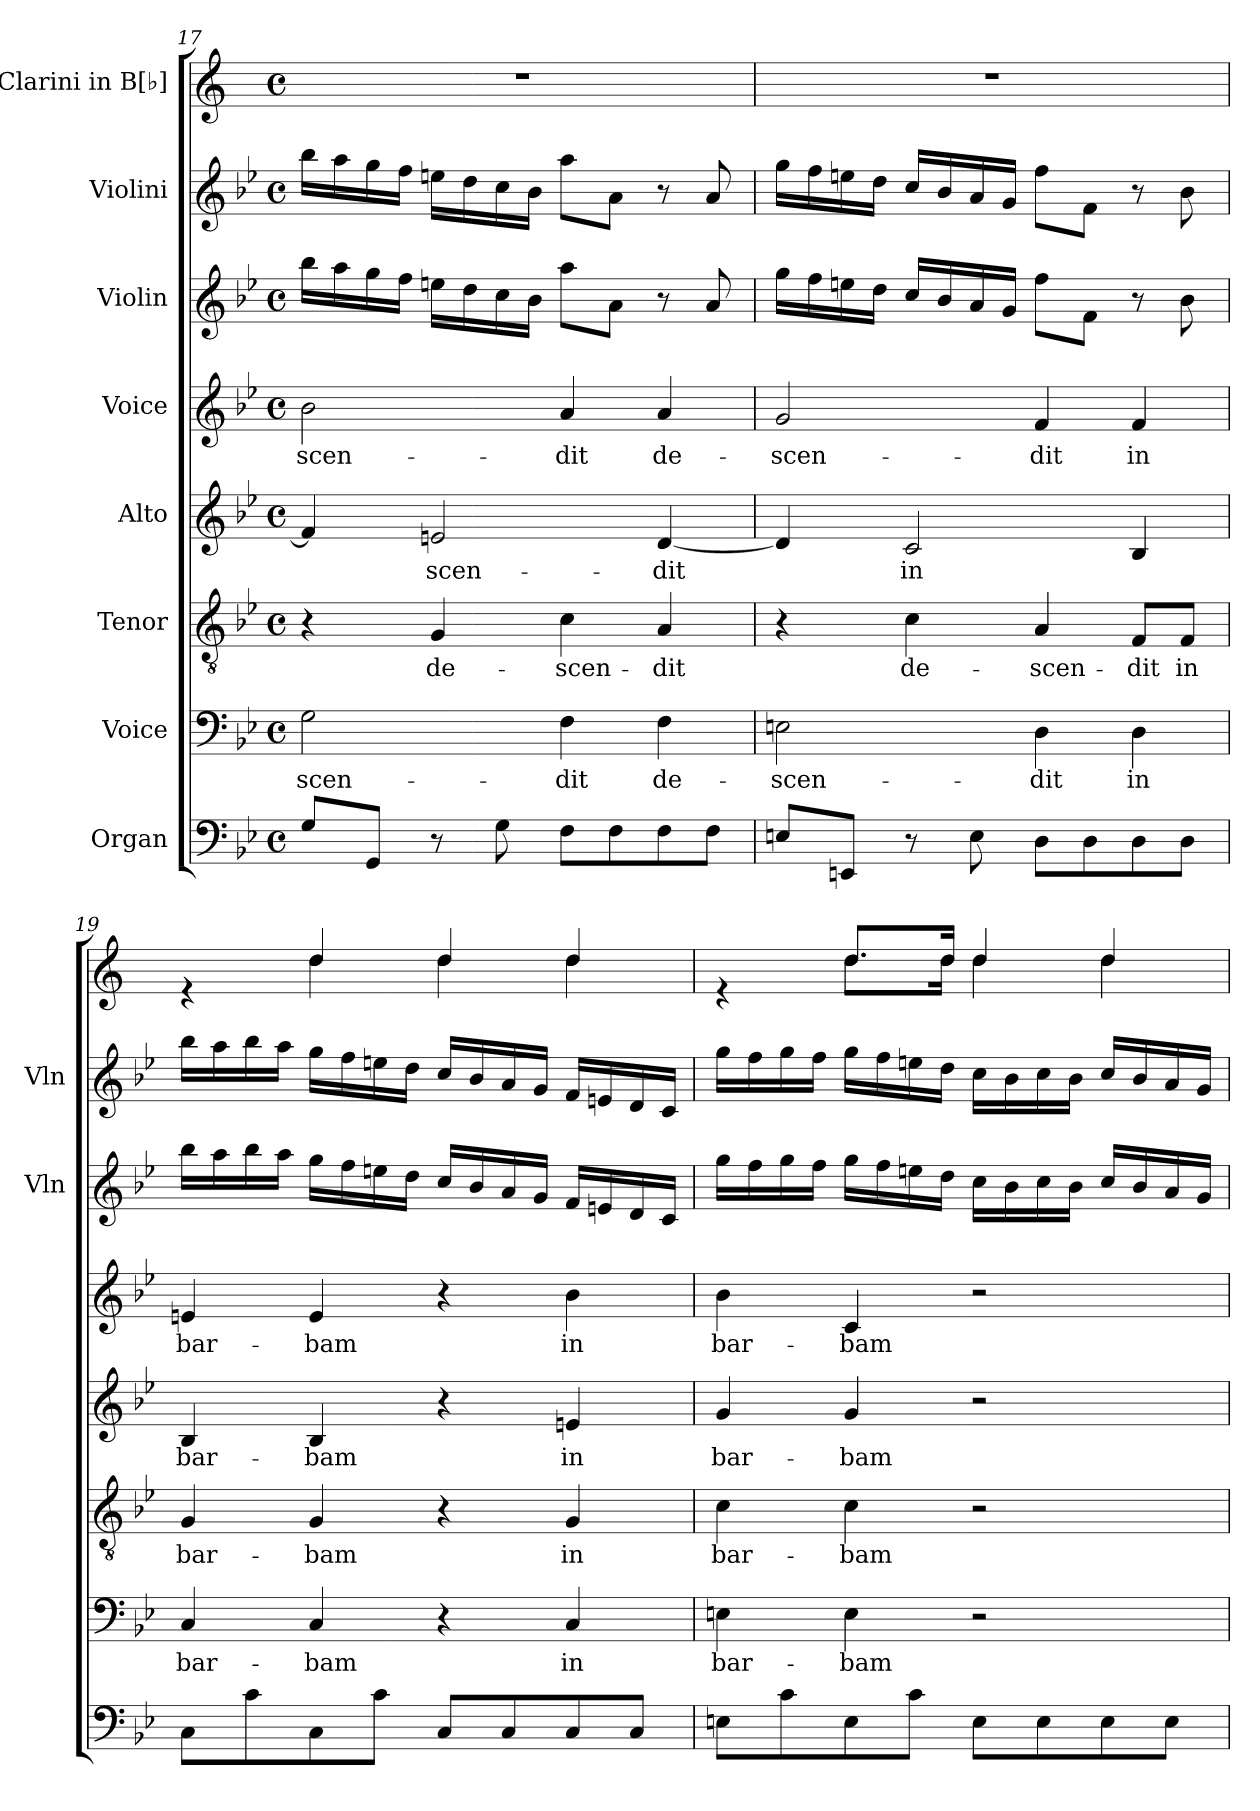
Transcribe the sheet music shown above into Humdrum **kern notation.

**kern	**kern	**text	**kern	**text	**kern	**text	**kern	**text	**kern	**kern	**kern
*part8	*part7	*part7	*part6	*part6	*part5	*part5	*part4	*part4	*part3	*part2	*part1
*staff8	*staff7	*staff7	*staff6	*staff6	*staff5	*staff5	*staff4	*staff4	*staff3	*staff2	*staff1
*I"Organ	*I"Voice	*	*I"Tenor	*	*I"Alto	*	*I"Voice	*	*I"Violin	*I"Violini	*I"Clarini in B[♭]
*	*	*	*	*	*	*	*	*	*I'Vln	*I'Vln	*
*clefF4	*clefF4	*	*clefGv2	*	*clefG2	*	*clefG2	*	*clefG2	*clefG2	*clefG2
*	*	*	*	*	*	*	*	*	*	*	*ITrd1c2
*k[b-e-]	*k[b-e-]	*	*k[b-e-]	*	*k[b-e-]	*	*k[b-e-]	*	*k[b-e-]	*k[b-e-]	*k[b-e-]
*M4/4	*M4/4	*	*M4/4	*	*M4/4	*	*M4/4	*	*M4/4	*M4/4	*M4/4
*met(c)	*met(c)	*	*met(c)	*	*met(c)	*	*met(c)	*	*met(c)	*met(c)	*met(c)
=17	=17	=17	=17	=17	=17	=17	=17	=17	=17	=17	=17
!	!	!LO:LY:b	!	!	!	!	!	!LO:LY:b	!	!	!
8G/L	2G\	-scen-	4r	.	4f/]	.	2b-\	-scen-	16bb-\LL	16bb-\LL	1r
.	.	.	.	.	.	.	.	.	16aa\	16aa\	.
8GG/J	.	.	.	.	.	.	.	.	16gg\	16gg\	.
.	.	.	.	.	.	.	.	.	16ff\JJ	16ff\JJ	.
!	!	!	!	!LO:LY:b	!	!LO:LY:b	!	!	!	!	!
8r	.	.	4G/	de-	2en/	-scen-	.	.	16een\LL	16een\LL	.
.	.	.	.	.	.	.	.	.	16dd\	16dd\	.
8G\	.	.	.	.	.	.	.	.	16cc\	16cc\	.
.	.	.	.	.	.	.	.	.	16b-\JJ	16b-\JJ	.
!	!	!LO:LY:b	!	!LO:LY:b	!	!	!	!LO:LY:b	!	!	!
8F\L	4F\	-dit	4c\	-scen-	.	.	4a/	-dit	8aa\L	8aa\L	.
8F\	.	.	.	.	.	.	.	.	8a\J	8a\J	.
!	!	!LO:LY:b	!	!LO:LY:b	!	!LO:LY:b	!	!LO:LY:b	!	!	!
8F\	4F\	de-	4A/	-dit	[4d/	-dit	4a/	de-	8r	8r	.
8F\J	.	.	.	.	.	.	.	.	8a/	8a/	.
!!LO:PB:g=z
=18	=18	=18	=18	=18	=18	=18	=18	=18	=18	=18	=18
!	!	!LO:LY:b	!	!	!	!	!	!LO:LY:b	!	!	!
8En/L	2En\	-scen-	4r	.	4d/]	.	2g/	-scen-	16gg\LL	16gg\LL	1r
.	.	.	.	.	.	.	.	.	16ff\	16ff\	.
8EEn/J	.	.	.	.	.	.	.	.	16een\	16een\	.
.	.	.	.	.	.	.	.	.	16dd\JJ	16dd\JJ	.
!	!	!	!	!LO:LY:b	!	!LO:LY:b	!	!	!	!	!
8r	.	.	4c\	de-	2c/	in	.	.	16cc/LL	16cc/LL	.
.	.	.	.	.	.	.	.	.	16b-/	16b-/	.
8E\	.	.	.	.	.	.	.	.	16a/	16a/	.
.	.	.	.	.	.	.	.	.	16g/JJ	16g/JJ	.
!	!	!LO:LY:b	!	!LO:LY:b	!	!	!	!LO:LY:b	!	!	!
8D\L	4D\	-dit	4A/	-scen-	.	.	4f/	-dit	8ff\L	8ff\L	.
8D\	.	.	.	.	.	.	.	.	8f\J	8f\J	.
!	!	!LO:LY:b	!	!LO:LY:b	!	!	!	!LO:LY:b	!	!	!
8D\	4D\	in	8F/L	-dit	4B-/	.	4f/	in	8r	8r	.
!	!	!	!	!LO:LY:b	!	!	!	!	!	!	!
8D\J	.	.	8F/J	in	.	.	.	.	8b-\	8b-\	.
=19	=19	=19	=19	=19	=19	=19	=19	=19	=19	=19	=19
!	!	!LO:LY:b	!	!LO:LY:b	!	!LO:LY:b	!	!LO:LY:b	!	!	!
*	*	*	*	*	*	*	*	*	*	*	*^
8C\L	4C/	bar-	4G/	bar-	4B-/	bar-	4en/	bar-	16bb-\LL	16bb-\LL	4re	4ryy
.	.	.	.	.	.	.	.	.	16aa\	16aa\	.	.
8c\	.	.	.	.	.	.	.	.	16bb-\	16bb-\	.	.
.	.	.	.	.	.	.	.	.	16aa\JJ	16aa\JJ	.	.
!	!	!LO:LY:b	!	!LO:LY:b	!	!LO:LY:b	!	!LO:LY:b	!	!	!	!
8C\	4C/	-bam	4G/	-bam	4B-/	-bam	4e/	-bam	16gg\LL	16gg\LL	4cc/	4cc\
.	.	.	.	.	.	.	.	.	16ff\	16ff\	.	.
8c\J	.	.	.	.	.	.	.	.	16een\	16een\	.	.
.	.	.	.	.	.	.	.	.	16dd\JJ	16dd\JJ	.	.
8C/L	4r	.	4r	.	4r	.	4r	.	16cc/LL	16cc/LL	4cc/	4cc\
.	.	.	.	.	.	.	.	.	16b-/	16b-/	.	.
8C/	.	.	.	.	.	.	.	.	16a/	16a/	.	.
.	.	.	.	.	.	.	.	.	16g/JJ	16g/JJ	.	.
!	!	!LO:LY:b	!	!LO:LY:b	!	!LO:LY:b	!	!LO:LY:b	!	!	!	!
8C/	4C/	in	4G/	in	4en/	in	4b-\	in	16f/LL	16f/LL	4cc/	4cc\
.	.	.	.	.	.	.	.	.	16en/	16en/	.	.
8C/J	.	.	.	.	.	.	.	.	16d/	16d/	.	.
.	.	.	.	.	.	.	.	.	16c/JJ	16c/JJ	.	.
=20	=20	=20	=20	=20	=20	=20	=20	=20	=20	=20	=20	=20
!	!	!LO:LY:b	!	!LO:LY:b	!	!LO:LY:b	!	!LO:LY:b	!	!	!	!
8En\L	4En\	bar-	4c\	bar-	4g/	bar-	4b-\	bar-	16gg\LL	16gg\LL	4re	4ryy
.	.	.	.	.	.	.	.	.	16ff\	16ff\	.	.
8c\	.	.	.	.	.	.	.	.	16gg\	16gg\	.	.
.	.	.	.	.	.	.	.	.	16ff\JJ	16ff\JJ	.	.
!	!	!LO:LY:b	!	!LO:LY:b	!	!LO:LY:b	!	!LO:LY:b	!	!	!	!
8E\	4E\	-bam	4c\	-bam	4g/	-bam	4c/	-bam	16gg\LL	16gg\LL	8.cc/L	8.cc\L
.	.	.	.	.	.	.	.	.	16ff\	16ff\	.	.
8c\J	.	.	.	.	.	.	.	.	16een\	16een\	.	.
.	.	.	.	.	.	.	.	.	16dd\JJ	16dd\JJ	16cc/Jk	16cc\Jk
8E\L	2r	.	2r	.	2r	.	2r	.	16cc\LL	16cc\LL	4cc/	4cc\
.	.	.	.	.	.	.	.	.	16b-\	16b-\	.	.
8E\	.	.	.	.	.	.	.	.	16cc\	16cc\	.	.
.	.	.	.	.	.	.	.	.	16b-\JJ	16b-\JJ	.	.
8E\	.	.	.	.	.	.	.	.	16cc/LL	16cc/LL	4cc/	4cc\
.	.	.	.	.	.	.	.	.	16b-/	16b-/	.	.
8E\J	.	.	.	.	.	.	.	.	16a/	16a/	.	.
.	.	.	.	.	.	.	.	.	16g/JJ	16g/JJ	.	.
*	*	*	*	*	*	*	*	*	*	*	*v	*v
=	=	=	=	=	=	=	=	=	=	=	=
*-	*-	*-	*-	*-	*-	*-	*-	*-	*-	*-	*-
